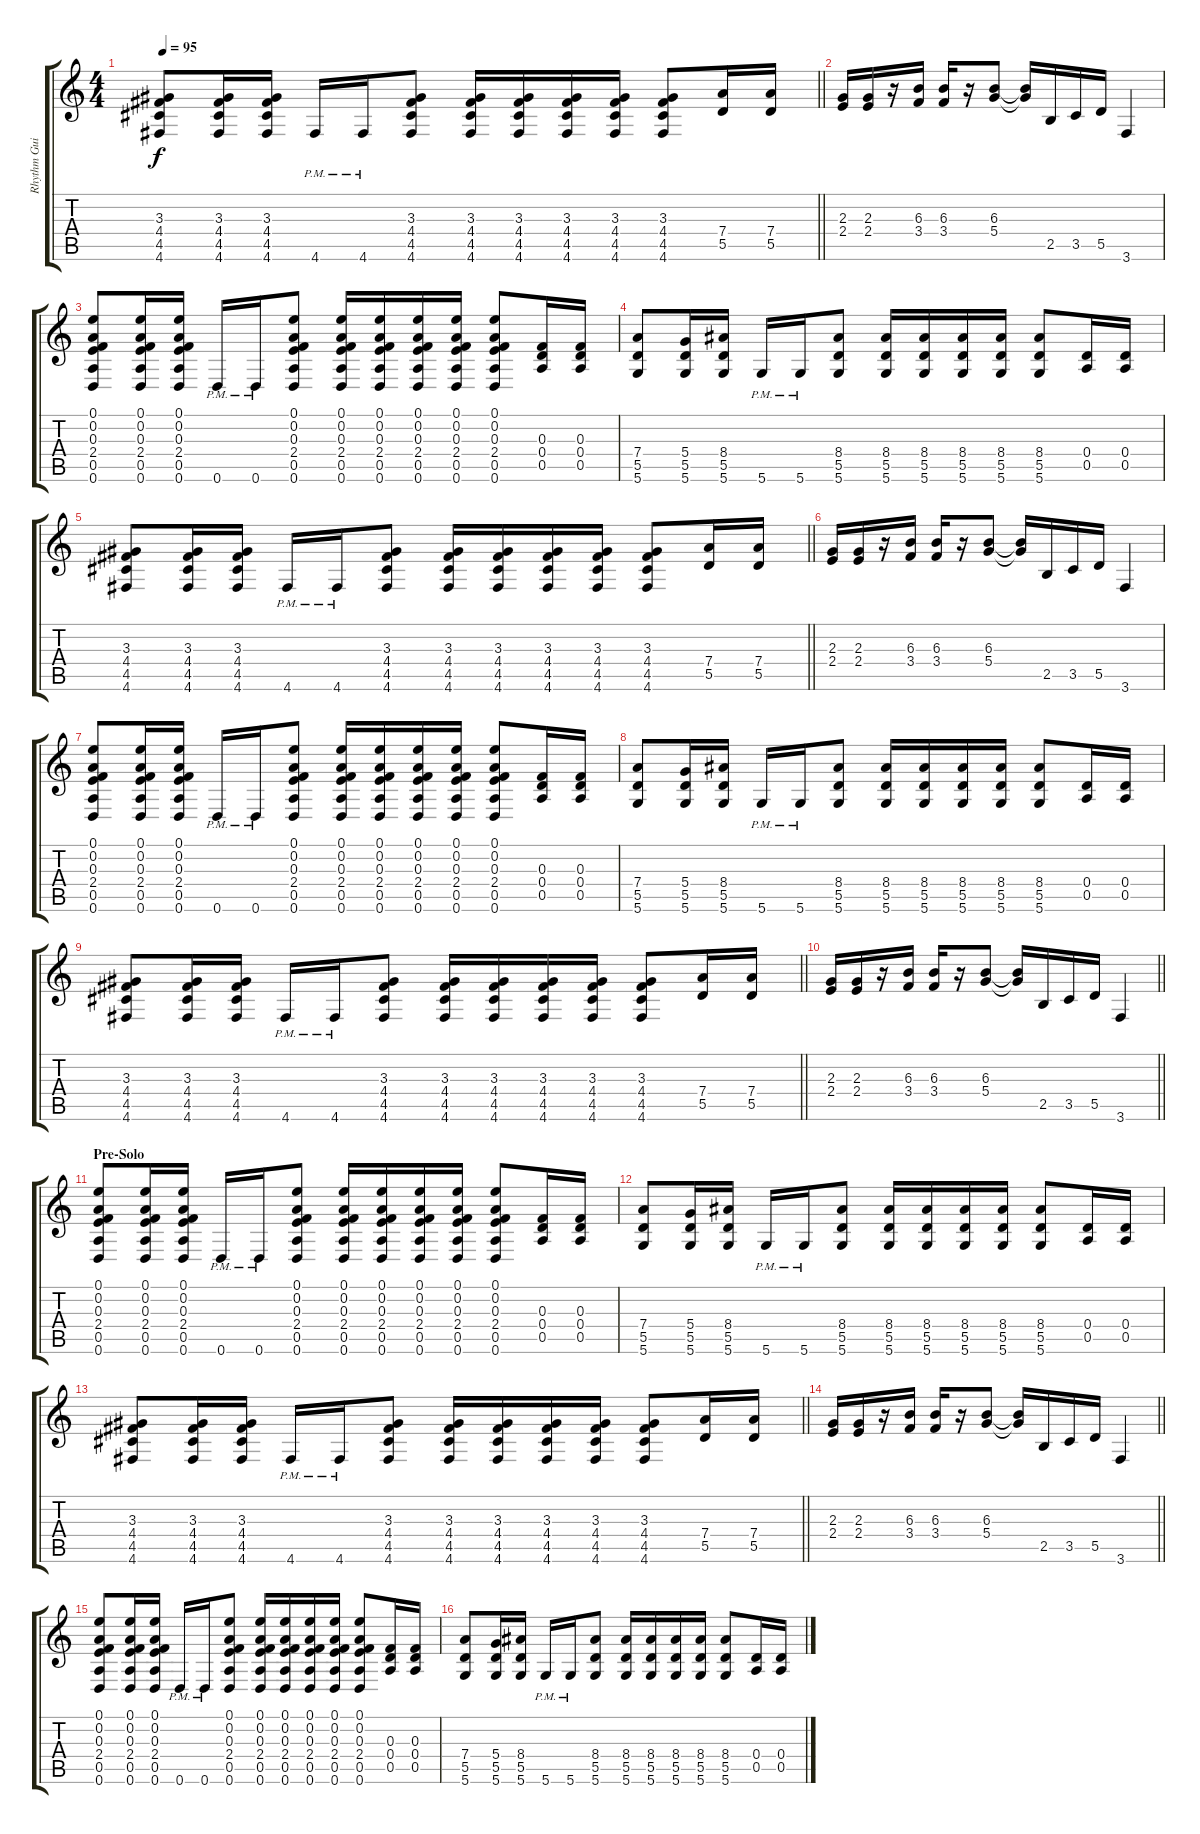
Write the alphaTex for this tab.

\track ("Rhythm Guitar 1" "Rhythm Gui") {instrument distortionguitar}
\staff {score tabs}
\tuning (E4 A3 F3 D3 A2 D2) {hide}
\ts (4 4)
\tempo 95
\clef g2
\barLineRight lightlight
\ks c
(3.3 4.4 4.5 4.6).8{dy f} (3.3 4.4 4.5 4.6).16 (3.3 4.4 4.5 4.6).16 4.6{pm}.16 4.6{pm}.16 (3.3 4.4 4.5 4.6).8 (3.3 4.4 4.5 4.6).16 (3.3 4.4 4.5 4.6).16 (3.3 4.4 4.5 4.6).16 (3.3 4.4 4.5 4.6).16 (3.3 4.4 4.5 4.6).8 (7.4 5.5).16 (7.4 5.5).16 |
(2.3 2.4).16 (2.3 2.4).16 r.16 (6.3 3.4).16 (6.3 3.4).16 r.16 (6.3 5.4).8 (6.3{t} 5.4{t}).16 2.5.16 3.5.16 5.5.16 3.6.4 |
(0.1 0.2 0.3 2.4 0.5 0.6).8 (0.1 0.2 0.3 2.4 0.5 0.6).16 (0.1 0.2 0.3 2.4 0.5 0.6).16 0.6{pm}.16 0.6{pm}.16 (0.1 0.2 0.3 2.4 0.5 0.6).8 (0.1 0.2 0.3 2.4 0.5 0.6).16 (0.1 0.2 0.3 2.4 0.5 0.6).16 (0.1 0.2 0.3 2.4 0.5 0.6).16 (0.1 0.2 0.3 2.4 0.5 0.6).16 (0.1 0.2 0.3 2.4 0.5 0.6).8 (0.3 0.4 0.5).16 (0.3 0.4 0.5).16 |
(7.4 5.5 5.6).8 (5.4 5.5 5.6).16 (8.4 5.5 5.6).16 5.6{pm}.16 5.6{pm}.16 (8.4 5.5 5.6).8 (8.4 5.5 5.6).16 (8.4 5.5 5.6).16 (8.4 5.5 5.6).16 (8.4 5.5 5.6).16 (8.4 5.5 5.6).8 (0.4 0.5).16 (0.4 0.5).16 |
\barLineRight lightlight
(3.3 4.4 4.5 4.6).8 (3.3 4.4 4.5 4.6).16 (3.3 4.4 4.5 4.6).16 4.6{pm}.16 4.6{pm}.16 (3.3 4.4 4.5 4.6).8 (3.3 4.4 4.5 4.6).16 (3.3 4.4 4.5 4.6).16 (3.3 4.4 4.5 4.6).16 (3.3 4.4 4.5 4.6).16 (3.3 4.4 4.5 4.6).8 (7.4 5.5).16 (7.4 5.5).16 |
(2.3 2.4).16 (2.3 2.4).16 r.16 (6.3 3.4).16 (6.3 3.4).16 r.16 (6.3 5.4).8 (6.3{t} 5.4{t}).16 2.5.16 3.5.16 5.5.16 3.6.4 |
(0.1 0.2 0.3 2.4 0.5 0.6).8 (0.1 0.2 0.3 2.4 0.5 0.6).16 (0.1 0.2 0.3 2.4 0.5 0.6).16 0.6{pm}.16 0.6{pm}.16 (0.1 0.2 0.3 2.4 0.5 0.6).8 (0.1 0.2 0.3 2.4 0.5 0.6).16 (0.1 0.2 0.3 2.4 0.5 0.6).16 (0.1 0.2 0.3 2.4 0.5 0.6).16 (0.1 0.2 0.3 2.4 0.5 0.6).16 (0.1 0.2 0.3 2.4 0.5 0.6).8 (0.3 0.4 0.5).16 (0.3 0.4 0.5).16 |
(7.4 5.5 5.6).8 (5.4 5.5 5.6).16 (8.4 5.5 5.6).16 5.6{pm}.16 5.6{pm}.16 (8.4 5.5 5.6).8 (8.4 5.5 5.6).16 (8.4 5.5 5.6).16 (8.4 5.5 5.6).16 (8.4 5.5 5.6).16 (8.4 5.5 5.6).8 (0.4 0.5).16 (0.4 0.5).16 |
\barLineRight lightlight
(3.3 4.4 4.5 4.6).8 (3.3 4.4 4.5 4.6).16 (3.3 4.4 4.5 4.6).16 4.6{pm}.16 4.6{pm}.16 (3.3 4.4 4.5 4.6).8 (3.3 4.4 4.5 4.6).16 (3.3 4.4 4.5 4.6).16 (3.3 4.4 4.5 4.6).16 (3.3 4.4 4.5 4.6).16 (3.3 4.4 4.5 4.6).8 (7.4 5.5).16 (7.4 5.5).16 |
\barLineRight lightlight
(2.3 2.4).16 (2.3 2.4).16 r.16 (6.3 3.4).16 (6.3 3.4).16 r.16 (6.3 5.4).8 (6.3{t} 5.4{t}).16 2.5.16 3.5.16 5.5.16 3.6.4 |
\section ("" "Pre-Solo")
(0.1 0.2 0.3 2.4 0.5 0.6).8{volume 13 instrument distortionguitar} (0.1 0.2 0.3 2.4 0.5 0.6).16 (0.1 0.2 0.3 2.4 0.5 0.6).16 0.6{pm}.16 0.6{pm}.16 (0.1 0.2 0.3 2.4 0.5 0.6).8 (0.1 0.2 0.3 2.4 0.5 0.6).16 (0.1 0.2 0.3 2.4 0.5 0.6).16 (0.1 0.2 0.3 2.4 0.5 0.6).16 (0.1 0.2 0.3 2.4 0.5 0.6).16 (0.1 0.2 0.3 2.4 0.5 0.6).8 (0.3 0.4 0.5).16 (0.3 0.4 0.5).16 |
(7.4 5.5 5.6).8 (5.4 5.5 5.6).16 (8.4 5.5 5.6).16 5.6{pm}.16 5.6{pm}.16 (8.4 5.5 5.6).8 (8.4 5.5 5.6).16 (8.4 5.5 5.6).16 (8.4 5.5 5.6).16 (8.4 5.5 5.6).16 (8.4 5.5 5.6).8 (0.4 0.5).16 (0.4 0.5).16 |
\barLineRight lightlight
(3.3 4.4 4.5 4.6).8 (3.3 4.4 4.5 4.6).16 (3.3 4.4 4.5 4.6).16 4.6{pm}.16 4.6{pm}.16 (3.3 4.4 4.5 4.6).8 (3.3 4.4 4.5 4.6).16 (3.3 4.4 4.5 4.6).16 (3.3 4.4 4.5 4.6).16 (3.3 4.4 4.5 4.6).16 (3.3 4.4 4.5 4.6).8 (7.4 5.5).16 (7.4 5.5).16 |
\barLineRight lightlight
(2.3 2.4).16 (2.3 2.4).16 r.16 (6.3 3.4).16 (6.3 3.4).16 r.16 (6.3 5.4).8 (6.3{t} 5.4{t}).16 2.5.16 3.5.16 5.5.16 3.6.4 |
(0.1 0.2 0.3 2.4 0.5 0.6).8 (0.1 0.2 0.3 2.4 0.5 0.6).16 (0.1 0.2 0.3 2.4 0.5 0.6).16 0.6{pm}.16 0.6{pm}.16 (0.1 0.2 0.3 2.4 0.5 0.6).8 (0.1 0.2 0.3 2.4 0.5 0.6).16 (0.1 0.2 0.3 2.4 0.5 0.6).16 (0.1 0.2 0.3 2.4 0.5 0.6).16 (0.1 0.2 0.3 2.4 0.5 0.6).16 (0.1 0.2 0.3 2.4 0.5 0.6).8 (0.3 0.4 0.5).16 (0.3 0.4 0.5).16 |
(7.4 5.5 5.6).8 (5.4 5.5 5.6).16 (8.4 5.5 5.6).16 5.6{pm}.16 5.6{pm}.16 (8.4 5.5 5.6).8 (8.4 5.5 5.6).16 (8.4 5.5 5.6).16 (8.4 5.5 5.6).16 (8.4 5.5 5.6).16 (8.4 5.5 5.6).8 (0.4 0.5).16 (0.4 0.5).16
